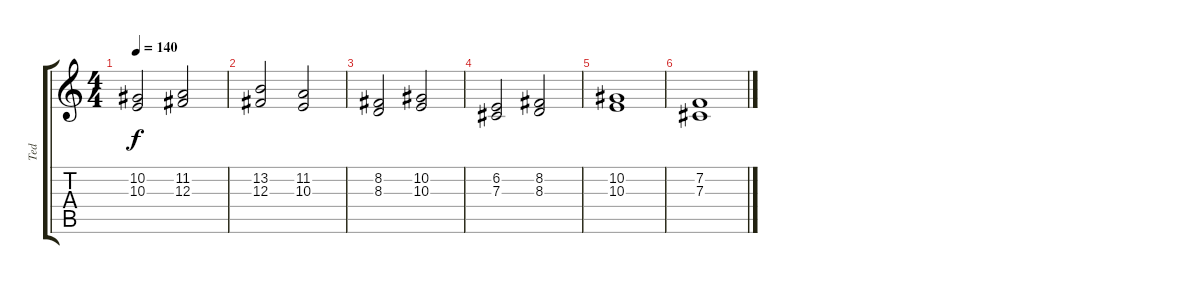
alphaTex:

\track ("Ted" "Ted") {instrument stringensemble1}
\staff {score tabs}
\tuning (Eb4 Bb3 Gb3 Db3 Ab2 Db2) {hide}
\ts (4 4)
\tempo 140
\clef g2
\ks c
(10.2 10.3).2{dy f instrument brightacousticpiano} (11.2 12.3).2 |
(13.2 12.3).2 (11.2 10.3).2 |
(8.2 8.3).2 (10.2 10.3).2 |
(6.2 7.3).2 (8.2 8.3).2 |
(10.2 10.3).1 |
(7.2 7.3).1
